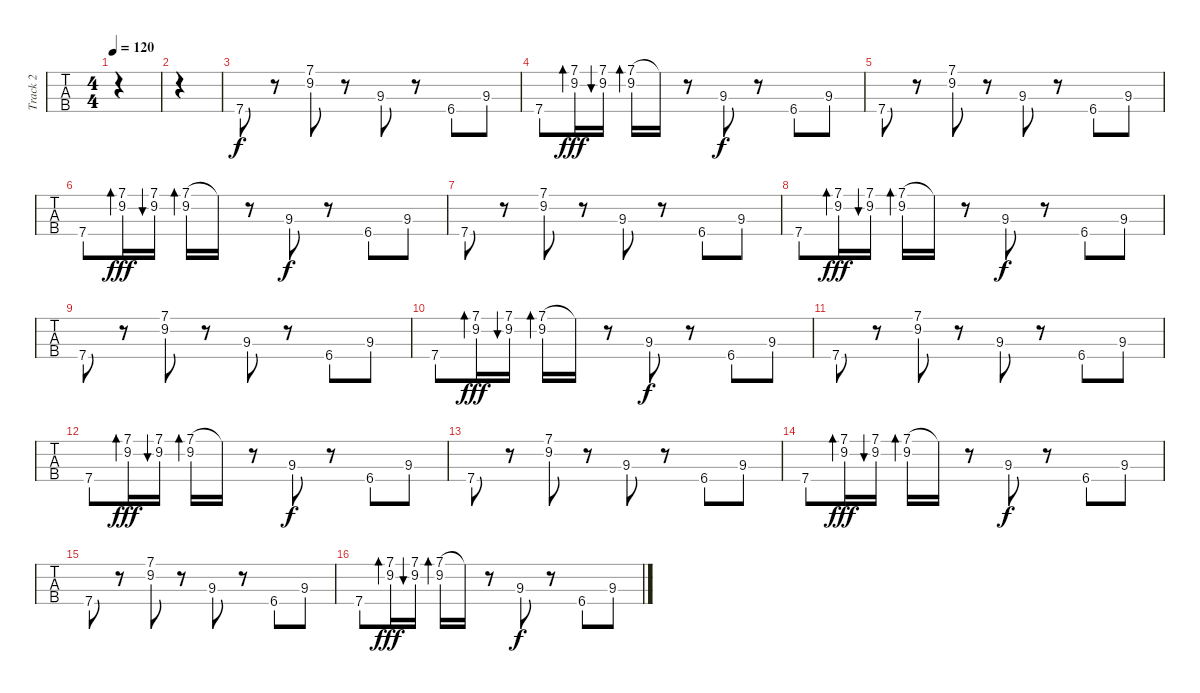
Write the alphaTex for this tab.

\track ("Track 2" "Track 2") {instrument electricbassfinger}
\staff {tabs}
\tuning (G2 D2 A1 E1) {hide}
\ts (4 4)
\tempo 120
\clef f4
\ks c
|
|
7.4.8 r.8 (7.1 9.2).8 r.8 9.3.8 r.8 6.4.8 9.3.8 |
7.4.8 (7.1 9.2).16{bd 60 dy fff} (7.1 9.2).16{bu 60} (7.1 9.2).16{bd 60} 7.1{t}.16 r.8 9.3.8{dy f} r.8 6.4.8 9.3.8 |
7.4.8 r.8 (7.1 9.2).8 r.8 9.3.8 r.8 6.4.8 9.3.8 |
7.4.8 (7.1 9.2).16{bd 60 dy fff} (7.1 9.2).16{bu 60} (7.1 9.2).16{bd 60} 7.1{t}.16 r.8 9.3.8{dy f} r.8 6.4.8 9.3.8 |
7.4.8 r.8 (7.1 9.2).8 r.8 9.3.8 r.8 6.4.8 9.3.8 |
7.4.8 (7.1 9.2).16{bd 60 dy fff} (7.1 9.2).16{bu 60} (7.1 9.2).16{bd 60} 7.1{t}.16 r.8 9.3.8{dy f} r.8 6.4.8 9.3.8 |
7.4.8 r.8 (7.1 9.2).8 r.8 9.3.8 r.8 6.4.8 9.3.8 |
7.4.8 (7.1 9.2).16{bd 60 dy fff} (7.1 9.2).16{bu 60} (7.1 9.2).16{bd 60} 7.1{t}.16 r.8 9.3.8{dy f} r.8 6.4.8 9.3.8 |
7.4.8 r.8 (7.1 9.2).8 r.8 9.3.8 r.8 6.4.8 9.3.8 |
7.4.8 (7.1 9.2).16{bd 60 dy fff} (7.1 9.2).16{bu 60} (7.1 9.2).16{bd 60} 7.1{t}.16 r.8 9.3.8{dy f} r.8 6.4.8 9.3.8 |
7.4.8 r.8 (7.1 9.2).8 r.8 9.3.8 r.8 6.4.8 9.3.8 |
7.4.8 (7.1 9.2).16{bd 60 dy fff} (7.1 9.2).16{bu 60} (7.1 9.2).16{bd 60} 7.1{t}.16 r.8 9.3.8{dy f} r.8 6.4.8 9.3.8 |
7.4.8 r.8 (7.1 9.2).8 r.8 9.3.8 r.8 6.4.8 9.3.8 |
7.4.8 (7.1 9.2).16{bd 60 dy fff} (7.1 9.2).16{bu 60} (7.1 9.2).16{bd 60} 7.1{t}.16 r.8 9.3.8{dy f} r.8 6.4.8 9.3.8
